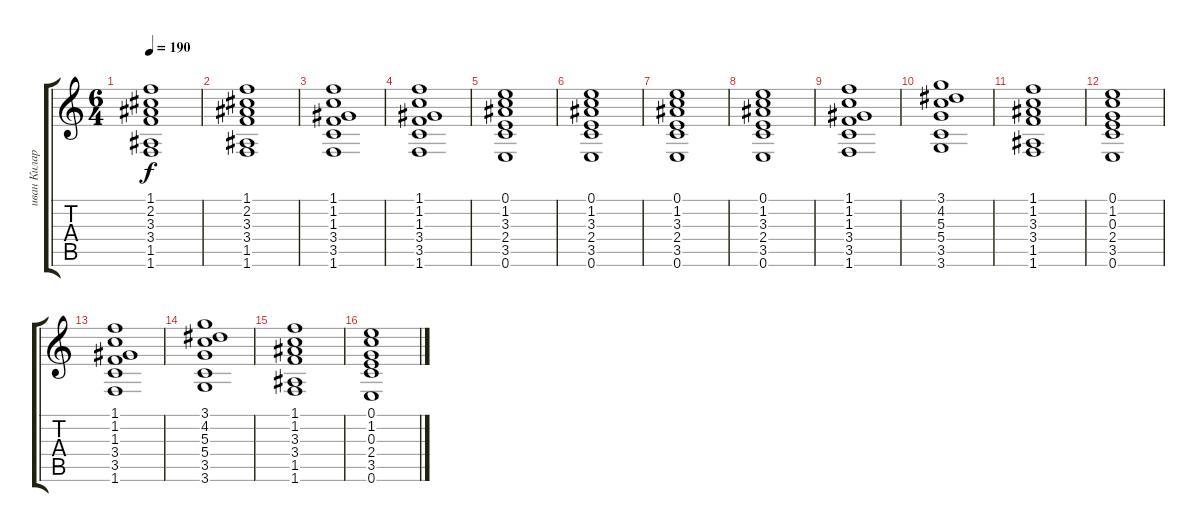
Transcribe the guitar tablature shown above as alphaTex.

\track ("иван Килар" "иван Килар") {instrument acousticguitarsteel}
\staff {score tabs}
\tuning (E4 B3 G3 D3 A2 E2) {hide}
\ts (6 4)
\tempo 190
\clef g2
\ks c
(1.1 2.2 3.3 3.4 1.5 1.6).1{dy f} |
(1.1 2.2 3.3 3.4 1.5 1.6).1 |
(1.1 1.2 1.3 3.4 3.5 1.6).1 |
(1.1 1.2 1.3 3.4 3.5 1.6).1 |
(0.1 1.2 3.3 2.4 3.5 0.6).1 |
(0.1 1.2 3.3 2.4 3.5 0.6).1 |
(0.1 1.2 3.3 2.4 3.5 0.6).1 |
(0.1 1.2 3.3 2.4 3.5 0.6).1 |
(1.1 1.2 1.3 3.4 3.5 1.6).1 |
(3.1 4.2 5.3 5.4 3.5 3.6).1 |
(1.1 1.2 3.3 3.4 1.5 1.6).1 |
(0.1 1.2 0.3 2.4 3.5 0.6).1 |
(1.1 1.2 1.3 3.4 3.5 1.6).1 |
(3.1 4.2 5.3 5.4 3.5 3.6).1 |
(1.1 1.2 3.3 3.4 1.5 1.6).1 |
(0.1 1.2 0.3 2.4 3.5 0.6).1
